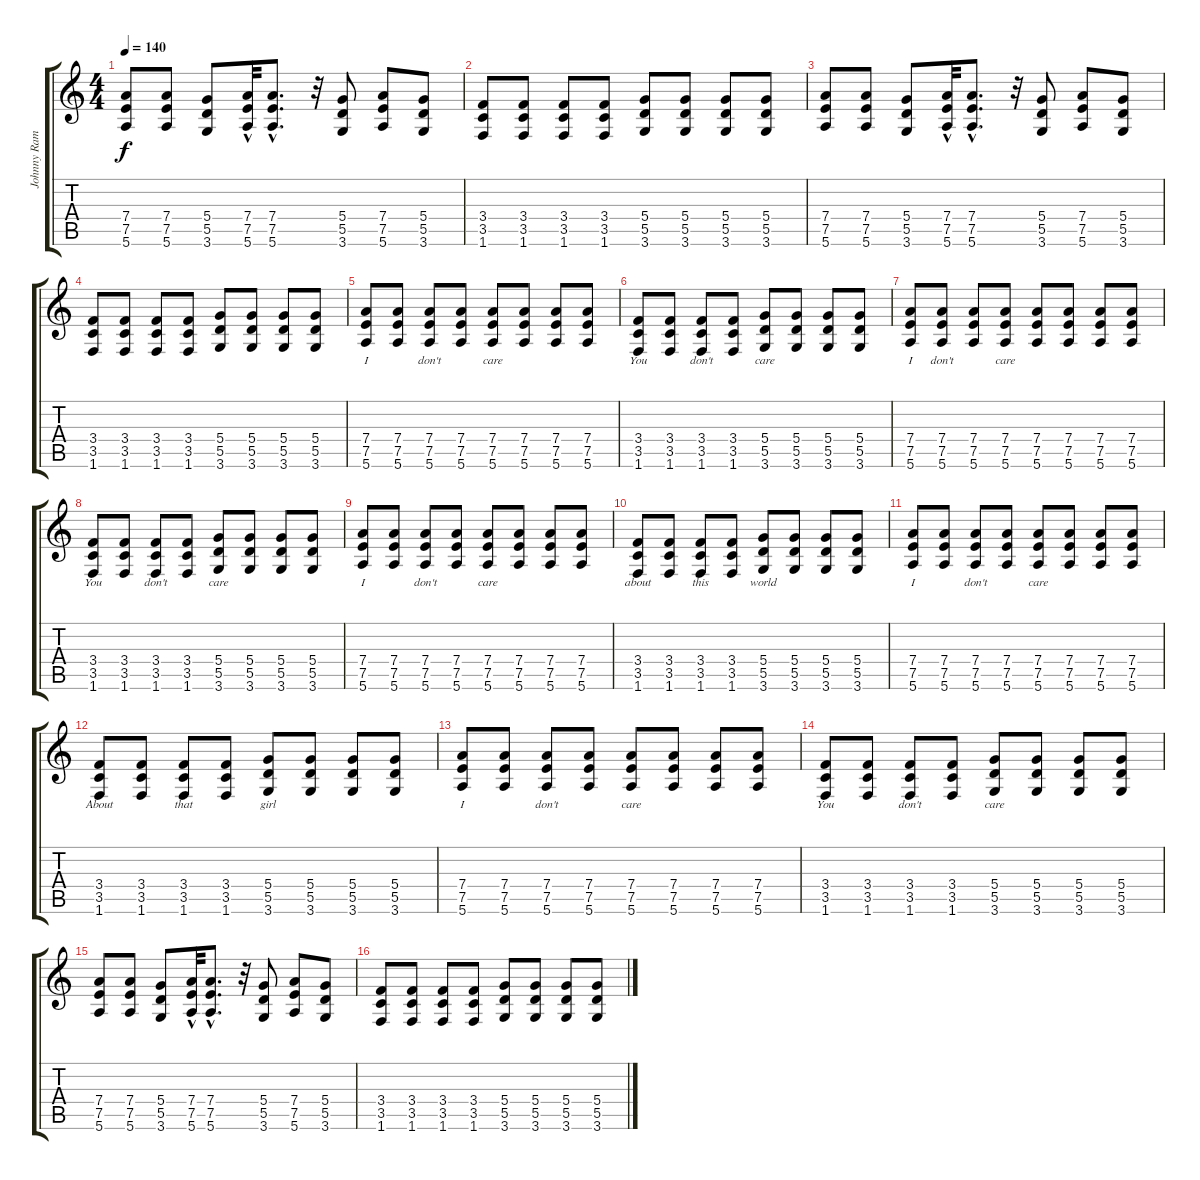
\track ("Johnny Ramone" "Johnny Ram") {instrument distortionguitar}
\staff {score tabs}
\tuning (E4 B3 G3 D3 A2 E2) {hide}
\ts (4 4)
\tempo 140
\clef g2
\ks c
(7.4 7.5 5.6).8{dy f instrument distortionguitar} (7.4 7.5 5.6).8 (5.4 5.5 3.6).8 (7.4{hac} 7.5 5.6).32 (7.4{hac} 7.5{hac} 5.6{hac}).8{d} r.32 (5.4 5.5 3.6).8 (7.4 7.5 5.6).8 (5.4 5.5 3.6).8 |
(3.4 3.5 1.6).8 (3.4 3.5 1.6).8 (3.4 3.5 1.6).8 (3.4 3.5 1.6).8 (5.4 5.5 3.6).8 (5.4 5.5 3.6).8 (5.4 5.5 3.6).8 (5.4 5.5 3.6).8 |
(7.4 7.5 5.6).8 (7.4 7.5 5.6).8 (5.4 5.5 3.6).8 (7.4{hac} 7.5 5.6).32 (7.4{hac} 7.5{hac} 5.6{hac}).8{d} r.32 (5.4 5.5 3.6).8 (7.4 7.5 5.6).8 (5.4 5.5 3.6).8 |
(3.4 3.5 1.6).8 (3.4 3.5 1.6).8 (3.4 3.5 1.6).8 (3.4 3.5 1.6).8 (5.4 5.5 3.6).8 (5.4 5.5 3.6).8 (5.4 5.5 3.6).8 (5.4 5.5 3.6).8 |
(7.4 7.5 5.6).8{lyrics (0 "I") lyrics (1 "") lyrics (2 "") lyrics (3 "") lyrics (4 "")} (7.4 7.5 5.6).8{lyrics (0 "") lyrics (1 "") lyrics (2 "") lyrics (3 "") lyrics (4 "")} (7.4 7.5 5.6).8{lyrics (0 "don't") lyrics (1 "") lyrics (2 "") lyrics (3 "") lyrics (4 "")} (7.4 7.5 5.6).8{lyrics (0 "") lyrics (1 "") lyrics (2 "") lyrics (3 "") lyrics (4 "")} (7.4 7.5 5.6).8{lyrics (0 "care") lyrics (1 "") lyrics (2 "") lyrics (3 "") lyrics (4 "")} (7.4 7.5 5.6).8{lyrics (0 "") lyrics (1 "") lyrics (2 "") lyrics (3 "") lyrics (4 "")} (7.4 7.5 5.6).8{lyrics (0 "") lyrics (1 "") lyrics (2 "") lyrics (3 "") lyrics (4 "")} (7.4 7.5 5.6).8{lyrics (0 "") lyrics (1 "") lyrics (2 "") lyrics (3 "") lyrics (4 "")} |
(3.4 3.5 1.6).8{lyrics (0 "You") lyrics (1 "") lyrics (2 "") lyrics (3 "") lyrics (4 "")} (3.4 3.5 1.6).8{lyrics (0 "") lyrics (1 "") lyrics (2 "") lyrics (3 "") lyrics (4 "")} (3.4 3.5 1.6).8{lyrics (0 "don't") lyrics (1 "") lyrics (2 "") lyrics (3 "") lyrics (4 "")} (3.4 3.5 1.6).8{lyrics (0 "") lyrics (1 "") lyrics (2 "") lyrics (3 "") lyrics (4 "")} (5.4 5.5 3.6).8{lyrics (0 "care") lyrics (1 "") lyrics (2 "") lyrics (3 "") lyrics (4 "")} (5.4 5.5 3.6).8{lyrics (0 "") lyrics (1 "") lyrics (2 "") lyrics (3 "") lyrics (4 "")} (5.4 5.5 3.6).8{lyrics (0 "") lyrics (1 "") lyrics (2 "") lyrics (3 "") lyrics (4 "")} (5.4 5.5 3.6).8{lyrics (0 "") lyrics (1 "") lyrics (2 "") lyrics (3 "") lyrics (4 "")} |
(7.4 7.5 5.6).8{lyrics (0 "I") lyrics (1 "") lyrics (2 "") lyrics (3 "") lyrics (4 "")} (7.4 7.5 5.6).8{lyrics (0 "don't") lyrics (1 "") lyrics (2 "") lyrics (3 "") lyrics (4 "")} (7.4 7.5 5.6).8{lyrics (0 "") lyrics (1 "") lyrics (2 "") lyrics (3 "") lyrics (4 "")} (7.4 7.5 5.6).8{lyrics (0 "care") lyrics (1 "") lyrics (2 "") lyrics (3 "") lyrics (4 "")} (7.4 7.5 5.6).8{lyrics (0 "") lyrics (1 "") lyrics (2 "") lyrics (3 "") lyrics (4 "")} (7.4 7.5 5.6).8{lyrics (0 "") lyrics (1 "") lyrics (2 "") lyrics (3 "") lyrics (4 "")} (7.4 7.5 5.6).8{lyrics (0 "") lyrics (1 "") lyrics (2 "") lyrics (3 "") lyrics (4 "")} (7.4 7.5 5.6).8{lyrics (0 "") lyrics (1 "") lyrics (2 "") lyrics (3 "") lyrics (4 "")} |
(3.4 3.5 1.6).8{lyrics (0 "You") lyrics (1 "") lyrics (2 "") lyrics (3 "") lyrics (4 "")} (3.4 3.5 1.6).8{lyrics (0 "") lyrics (1 "") lyrics (2 "") lyrics (3 "") lyrics (4 "")} (3.4 3.5 1.6).8{lyrics (0 "don't") lyrics (1 "") lyrics (2 "") lyrics (3 "") lyrics (4 "")} (3.4 3.5 1.6).8{lyrics (0 "") lyrics (1 "") lyrics (2 "") lyrics (3 "") lyrics (4 "")} (5.4 5.5 3.6).8{lyrics (0 "care") lyrics (1 "") lyrics (2 "") lyrics (3 "") lyrics (4 "")} (5.4 5.5 3.6).8{lyrics (0 "") lyrics (1 "") lyrics (2 "") lyrics (3 "") lyrics (4 "")} (5.4 5.5 3.6).8{lyrics (0 "") lyrics (1 "") lyrics (2 "") lyrics (3 "") lyrics (4 "")} (5.4 5.5 3.6).8{lyrics (0 "") lyrics (1 "") lyrics (2 "") lyrics (3 "") lyrics (4 "")} |
(7.4 7.5 5.6).8{lyrics (0 "I") lyrics (1 "") lyrics (2 "") lyrics (3 "") lyrics (4 "")} (7.4 7.5 5.6).8{lyrics (0 "") lyrics (1 "") lyrics (2 "") lyrics (3 "") lyrics (4 "")} (7.4 7.5 5.6).8{lyrics (0 "don't") lyrics (1 "") lyrics (2 "") lyrics (3 "") lyrics (4 "")} (7.4 7.5 5.6).8{lyrics (0 "") lyrics (1 "") lyrics (2 "") lyrics (3 "") lyrics (4 "")} (7.4 7.5 5.6).8{lyrics (0 "care") lyrics (1 "") lyrics (2 "") lyrics (3 "") lyrics (4 "")} (7.4 7.5 5.6).8{lyrics (0 "") lyrics (1 "") lyrics (2 "") lyrics (3 "") lyrics (4 "")} (7.4 7.5 5.6).8{lyrics (0 "") lyrics (1 "") lyrics (2 "") lyrics (3 "") lyrics (4 "")} (7.4 7.5 5.6).8{lyrics (0 "") lyrics (1 "") lyrics (2 "") lyrics (3 "") lyrics (4 "")} |
(3.4 3.5 1.6).8{lyrics (0 "about") lyrics (1 "") lyrics (2 "") lyrics (3 "") lyrics (4 "")} (3.4 3.5 1.6).8{lyrics (0 "") lyrics (1 "") lyrics (2 "") lyrics (3 "") lyrics (4 "")} (3.4 3.5 1.6).8{lyrics (0 "this") lyrics (1 "") lyrics (2 "") lyrics (3 "") lyrics (4 "")} (3.4 3.5 1.6).8{lyrics (0 "") lyrics (1 "") lyrics (2 "") lyrics (3 "") lyrics (4 "")} (5.4 5.5 3.6).8{lyrics (0 "world") lyrics (1 "") lyrics (2 "") lyrics (3 "") lyrics (4 "")} (5.4 5.5 3.6).8{lyrics (0 "") lyrics (1 "") lyrics (2 "") lyrics (3 "") lyrics (4 "")} (5.4 5.5 3.6).8{lyrics (0 "") lyrics (1 "") lyrics (2 "") lyrics (3 "") lyrics (4 "")} (5.4 5.5 3.6).8{lyrics (0 "") lyrics (1 "") lyrics (2 "") lyrics (3 "") lyrics (4 "")} |
(7.4 7.5 5.6).8{lyrics (0 "I") lyrics (1 "") lyrics (2 "") lyrics (3 "") lyrics (4 "")} (7.4 7.5 5.6).8{lyrics (0 "") lyrics (1 "") lyrics (2 "") lyrics (3 "") lyrics (4 "")} (7.4 7.5 5.6).8{lyrics (0 "don't") lyrics (1 "") lyrics (2 "") lyrics (3 "") lyrics (4 "")} (7.4 7.5 5.6).8{lyrics (0 "") lyrics (1 "") lyrics (2 "") lyrics (3 "") lyrics (4 "")} (7.4 7.5 5.6).8{lyrics (0 "care") lyrics (1 "") lyrics (2 "") lyrics (3 "") lyrics (4 "")} (7.4 7.5 5.6).8{lyrics (0 "") lyrics (1 "") lyrics (2 "") lyrics (3 "") lyrics (4 "")} (7.4 7.5 5.6).8{lyrics (0 "") lyrics (1 "") lyrics (2 "") lyrics (3 "") lyrics (4 "")} (7.4 7.5 5.6).8{lyrics (0 "") lyrics (1 "") lyrics (2 "") lyrics (3 "") lyrics (4 "")} |
(3.4 3.5 1.6).8{lyrics (0 "About") lyrics (1 "") lyrics (2 "") lyrics (3 "") lyrics (4 "")} (3.4 3.5 1.6).8{lyrics (0 "") lyrics (1 "") lyrics (2 "") lyrics (3 "") lyrics (4 "")} (3.4 3.5 1.6).8{lyrics (0 "that") lyrics (1 "") lyrics (2 "") lyrics (3 "") lyrics (4 "")} (3.4 3.5 1.6).8{lyrics (0 "") lyrics (1 "") lyrics (2 "") lyrics (3 "") lyrics (4 "")} (5.4 5.5 3.6).8{lyrics (0 "girl") lyrics (1 "") lyrics (2 "") lyrics (3 "") lyrics (4 "")} (5.4 5.5 3.6).8{lyrics (0 "") lyrics (1 "") lyrics (2 "") lyrics (3 "") lyrics (4 "")} (5.4 5.5 3.6).8{lyrics (0 "") lyrics (1 "") lyrics (2 "") lyrics (3 "") lyrics (4 "")} (5.4 5.5 3.6).8{lyrics (0 "") lyrics (1 "") lyrics (2 "") lyrics (3 "") lyrics (4 "")} |
(7.4 7.5 5.6).8{lyrics (0 "I") lyrics (1 "") lyrics (2 "") lyrics (3 "") lyrics (4 "")} (7.4 7.5 5.6).8{lyrics (0 "") lyrics (1 "") lyrics (2 "") lyrics (3 "") lyrics (4 "")} (7.4 7.5 5.6).8{lyrics (0 "don't") lyrics (1 "") lyrics (2 "") lyrics (3 "") lyrics (4 "")} (7.4 7.5 5.6).8{lyrics (0 "") lyrics (1 "") lyrics (2 "") lyrics (3 "") lyrics (4 "")} (7.4 7.5 5.6).8{lyrics (0 "care") lyrics (1 "") lyrics (2 "") lyrics (3 "") lyrics (4 "")} (7.4 7.5 5.6).8{lyrics (0 "") lyrics (1 "") lyrics (2 "") lyrics (3 "") lyrics (4 "")} (7.4 7.5 5.6).8{lyrics (0 "") lyrics (1 "") lyrics (2 "") lyrics (3 "") lyrics (4 "")} (7.4 7.5 5.6).8{lyrics (0 "") lyrics (1 "") lyrics (2 "") lyrics (3 "") lyrics (4 "")} |
(3.4 3.5 1.6).8{lyrics (0 "You") lyrics (1 "") lyrics (2 "") lyrics (3 "") lyrics (4 "")} (3.4 3.5 1.6).8{lyrics (0 "") lyrics (1 "") lyrics (2 "") lyrics (3 "") lyrics (4 "")} (3.4 3.5 1.6).8{lyrics (0 "don't") lyrics (1 "") lyrics (2 "") lyrics (3 "") lyrics (4 "")} (3.4 3.5 1.6).8{lyrics (0 "") lyrics (1 "") lyrics (2 "") lyrics (3 "") lyrics (4 "")} (5.4 5.5 3.6).8{lyrics (0 "care") lyrics (1 "") lyrics (2 "") lyrics (3 "") lyrics (4 "")} (5.4 5.5 3.6).8{lyrics (0 "") lyrics (1 "") lyrics (2 "") lyrics (3 "") lyrics (4 "")} (5.4 5.5 3.6).8{lyrics (0 "") lyrics (1 "") lyrics (2 "") lyrics (3 "") lyrics (4 "")} (5.4 5.5 3.6).8{lyrics (0 "") lyrics (1 "") lyrics (2 "") lyrics (3 "") lyrics (4 "")} |
(7.4 7.5 5.6).8{lyrics (0 "") lyrics (1 "") lyrics (2 "") lyrics (3 "") lyrics (4 "")} (7.4 7.5 5.6).8{lyrics (0 "") lyrics (1 "") lyrics (2 "") lyrics (3 "") lyrics (4 "")} (5.4 5.5 3.6).8{lyrics (0 "") lyrics (1 "") lyrics (2 "") lyrics (3 "") lyrics (4 "")} (7.4{hac} 7.5 5.6).32{lyrics (0 "") lyrics (1 "") lyrics (2 "") lyrics (3 "") lyrics (4 "")} (7.4{hac} 7.5{hac} 5.6{hac}).8{d lyrics (0 "") lyrics (1 "") lyrics (2 "") lyrics (3 "") lyrics (4 "")} r.32 (5.4 5.5 3.6).8{lyrics (0 "") lyrics (1 "") lyrics (2 "") lyrics (3 "") lyrics (4 "")} (7.4 7.5 5.6).8{lyrics (0 "") lyrics (1 "") lyrics (2 "") lyrics (3 "") lyrics (4 "")} (5.4 5.5 3.6).8{lyrics (0 "") lyrics (1 "") lyrics (2 "") lyrics (3 "") lyrics (4 "")} |
(3.4 3.5 1.6).8{lyrics (0 "") lyrics (1 "") lyrics (2 "") lyrics (3 "") lyrics (4 "")} (3.4 3.5 1.6).8{lyrics (0 "") lyrics (1 "") lyrics (2 "") lyrics (3 "") lyrics (4 "")} (3.4 3.5 1.6).8{lyrics (0 "") lyrics (1 "") lyrics (2 "") lyrics (3 "") lyrics (4 "")} (3.4 3.5 1.6).8{lyrics (0 "") lyrics (1 "") lyrics (2 "") lyrics (3 "") lyrics (4 "")} (5.4 5.5 3.6).8{lyrics (0 "") lyrics (1 "") lyrics (2 "") lyrics (3 "") lyrics (4 "")} (5.4 5.5 3.6).8{lyrics (0 "") lyrics (1 "") lyrics (2 "") lyrics (3 "") lyrics (4 "")} (5.4 5.5 3.6).8{lyrics (0 "") lyrics (1 "") lyrics (2 "") lyrics (3 "") lyrics (4 "")} (5.4 5.5 3.6).8{lyrics (0 "") lyrics (1 "") lyrics (2 "") lyrics (3 "") lyrics (4 "")}
